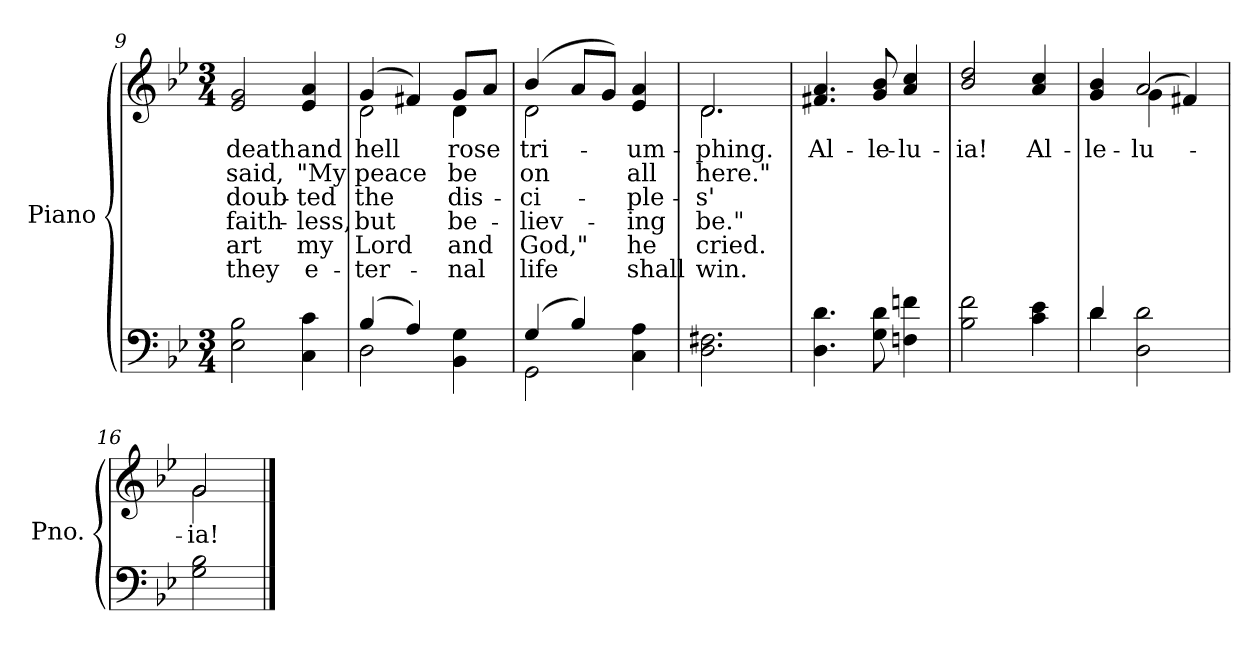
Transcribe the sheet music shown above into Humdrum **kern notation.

**kern	**kern	**text	**text	**text	**text	**text	**text
*part2	*part1	*part1	*part1	*part1	*part1	*part1	*part1
*staff2	*staff1	*staff1	*staff1	*staff1	*staff1	*staff1	*staff1
*I"Piano	*I"Piano	*	*	*	*	*	*
*I'Pno.	*I'Pno.	*	*	*	*	*	*
*clefF4	*clefG2	*	*	*	*	*	*
*k[b-e-]	*k[b-e-]	*	*	*	*	*	*
*B-:	*B-:	*	*	*	*	*	*
*M3/4	*M3/4	*	*	*	*	*	*
=9	=9	=9	=9	=9	=9	=9	=9
!	!	!LO:LY:b:color=#000000	!LO:LY:b:color=#000000	!LO:LY:b:color=#000000	!LO:LY:b:color=#000000	!LO:LY:b:color=#000000	!LO:LY:b:color=#000000
2E-i\ 2B-i	2e-i/ 2gi	death	said,	doub-	-faith-	-art	they
!	!	!LO:LY:b:color=#000000	!LO:LY:b:color=#000000	!LO:LY:b:color=#000000	!LO:LY:b:color=#000000	!LO:LY:b:color=#000000	!LO:LY:b:color=#000000
4Ci\ 4ci	4e-i/ 4ai	and	"My	ted	less,	my	e-
=10	=10	=10	=10	=10	=10	=10	=10
*^	*	*	*	*	*	*	*
!	!	!	!LO:LY:b:color=#000000	!LO:LY:b:color=#000000	!LO:LY:b:color=#000000	!LO:LY:b:color=#000000	!LO:LY:b:color=#000000	!LO:LY:b:color=#000000
*	*	*^	*	*	*	*	*	*
(4B-i/	2Di\	(4gi/	2di\	hell	peace	-the	but	Lord	ter-
4Ai/)	.	4f#Xi/)	.	.	.	.	.	.	.
!	!	!	!	!LO:LY:b:color=#000000	!LO:LY:b:color=#000000	!LO:LY:b:color=#000000	!LO:LY:b:color=#000000	!LO:LY:b:color=#000000	!LO:LY:b:color=#000000
4BB-i\ 4Gi	4ryy	8gi/L	4di\	rose	be	-dis-	-be-	-and	nal
.	.	8ai/J	.	.	.	.	.	.	.
!!LO:LB:g=z	!!
=11	=11	=11	=11	=11	=11	=11	=11	=11	=11
!	!	!	!	!LO:LY:b:color=#000000	!LO:LY:b:color=#000000	!LO:LY:b:color=#000000	!LO:LY:b:color=#000000	!LO:LY:b:color=#000000	!LO:LY:b:color=#000000
(4Gi/	2GGi\	(4b-i/	2di\	tri-	on	ci-	-liev-	-God,"	life
4B-i/)	.	8ai/L	.	.	.	.	.	.	.
.	.	8gi/J)	.	.	.	.	.	.	.
!	!	!	!	!LO:LY:b:color=#000000	!LO:LY:b:color=#000000	!LO:LY:b:color=#000000	!LO:LY:b:color=#000000	!LO:LY:b:color=#000000	!LO:LY:b:color=#000000
4Ci\ 4Ai	4ryy	4e-i/ 4ai	4ryy	-um-	all	ple-	-ing	he	shall
*v	*v	*	*	*	*	*	*	*	*
=12	=12	=12	=12	=12	=12	=12	=12	=12
*^	*	*	*	*	*	*	*	*
!	!	!	!	!LO:LY:b:color=#000000	!LO:LY:b:color=#000000	!LO:LY:b:color=#000000	!LO:LY:b:color=#000000	!LO:LY:b:color=#000000	!LO:LY:b:color=#000000
*v	*v	*	*	*	*	*	*	*	*
2.Di\ 2.F#Xi	2.di/	2.di\	-phing.	here."	s'	be."	cried.	win.
*	*v	*v	*	*	*	*	*	*
=13	=13	=13	=13	=13	=13	=13	=13
*	*^	*	*	*	*	*	*
!	!	!	!LO:LY:b:color=#000000	!	!	!	!	!
*	*v	*v	*	*	*	*	*	*
4.Di\ 4.di	4.f#Xi/ 4.ai	Al-	.	.	.	.	.
!	!	!LO:LY:b:color=#000000	!	!	!	!	!
8Gi\ 8di	8gi/ 8b-i	-le-	.	.	.	.	.
!	!	!LO:LY:b:color=#000000	!	!	!	!	!
4Fni\ 4fni	4ai/ 4cci	-lu-	.	.	.	.	.
=14	=14	=14	=14	=14	=14	=14	=14
!	!	!LO:LY:b:color=#000000	!	!	!	!	!
2B-i\ 2fi	2b-i/ 2ddi	-ia!	.	.	.	.	.
!	!	!LO:LY:b:color=#000000	!	!	!	!	!
4ci\ 4e-i	4ai/ 4cci	Al-	.	.	.	.	.
=15	=15	=15	=15	=15	=15	=15	=15
*^	*	*	*	*	*	*	*
!	!	!	!LO:LY:b:color=#000000	!	!	!	!	!
*	*	*^	*	*	*	*	*	*
4di/	4di\	4gi/ 4b-i	4ryy	-le-	.	.	.	.	.
!	!	!	!	!LO:LY:b:color=#000000	!	!	!	!	!
2Di\ 2di	2ryy	2ai/	(4gi\	-lu-	.	.	.	.	.
.	.	.	4f#Xi/)	.	.	.	.	.	.
*v	*v	*	*	*	*	*	*	*	*
=16	=16	=16	=16	=16	=16	=16	=16	=16
!	!	!	!LO:LY:b:color=#000000	!	!	!	!	!
2Gi\ 2B-i	2gi/	2gi\	-ia!	.	.	.	.	.
*	*v	*v	*	*	*	*	*	*
==	==	==	==	==	==	==	==
*-	*-	*-	*-	*-	*-	*-	*-
